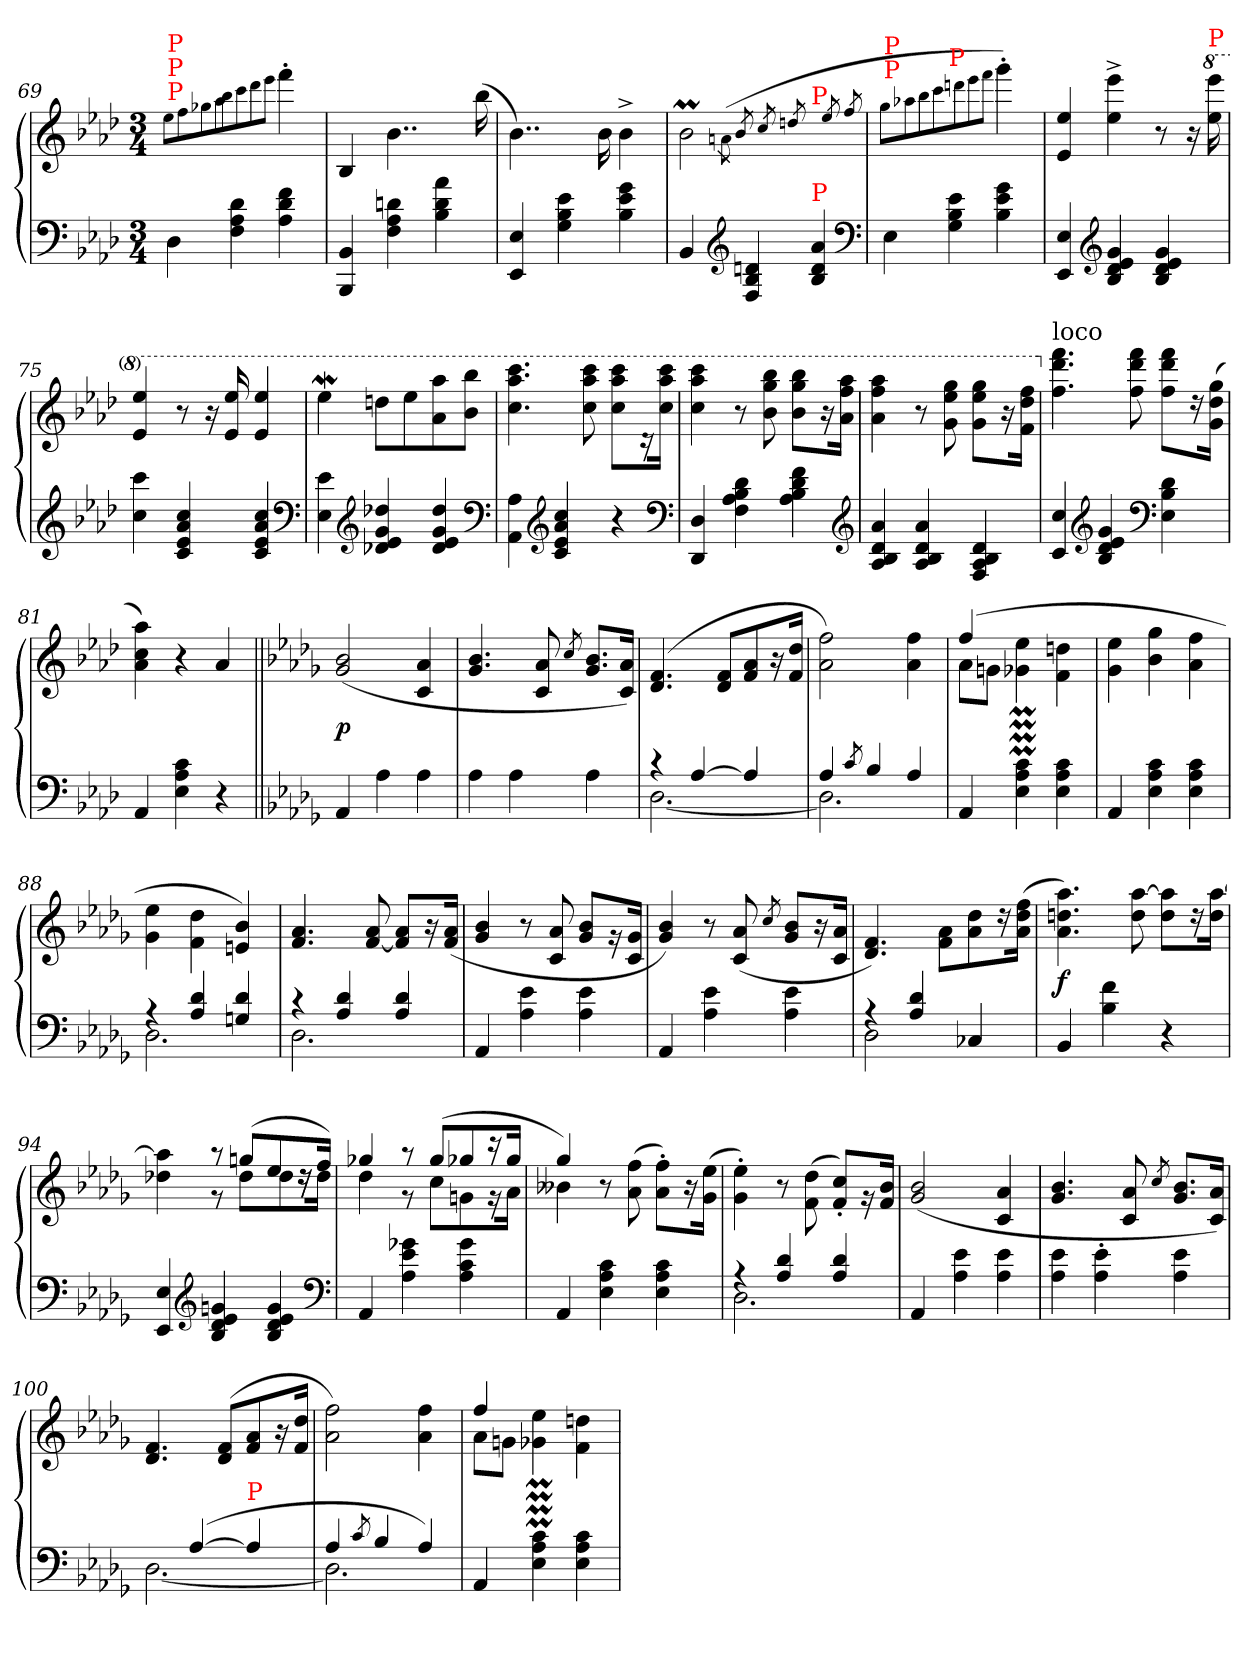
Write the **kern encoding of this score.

**kern	**kern	**dynam
*part1	*part1	*part1
*staff2	*staff1	*staff1/2
*clefF4	*clefG2	*
*k[b-e-a-d-]	*k[b-e-a-d-]	*
*A-:	*A-:	*
*M3/4	*M3/4	*
=69	=69	=69
!	!LO:TX:a:color=red:t=P	!
!	!LO:TX:a:color=red:t=P	!
!	!LO:TX:a:color=red:t=P	!
4D-	4ryy	.
.	8qee-\L	.
.	8qff	.
.	8qgg-X	.
.	8qaa-	.
4d- 4A- 4F	4ryy	.
.	8qbb-	.
.	8qccc	.
.	8qddd-	.
.	8qeee-J	.
4f 4d- 4A-	4fff'>	.
=70	=70	=70
4BB- 4BBB-	4B-	.
4dn 4A- 4F	4..b-	.
4a- 4d 4B-	.	.
.	(>16bb-	.
=71	=71	=71
4E- 4EE-	4..b-)	.
4e- 4B- 4G	.	.
.	16b-	.
4g 4e- 4B-	4b-^>	.
=72	=72	=72
4BB-	2b-M	.
*clefG2	*	*
4dn 4B- 4F	.	.
.	(>8qan\L	.
.	8qb-	.
.	8qcc	.
.	8qddn	.
!	!LO:TX:a:color=red:t=P	!
!LO:TX:a:color=red:t=P	!	!
4a- 4d 4B-	4ryy	.
*clefF4	*	*
.	8qee-	.
.	8qffJ	.
=73	=73	=73
!	!LO:TX:a:color=red:t=P	!
!	!LO:TX:a:color=red:t=P	!
4E-	4ryy	.
.	8qgg\L	.
.	8qaa-X	.
.	8qbb-	.
.	8qccc	.
!	!LO:TX:a:color=red:t=P	!
4e- 4B- 4G	4ryy	.
.	8qdddn	.
.	8qeee-	.
.	8qfffJ	.
4g 4e- 4B-	4ggg'>)	.
=74	=74	=74
4E- 4EE-	4ee-/ 4e-/	.
*clefG2	*	*
4g 4e- 4d- 4B-	4eee-^< 4ee-^<	.
4g 4e- 4d- 4B-	8r	.
.	16r	.
*	*8va	*
!	!LO:TX:a:color=red:t=P	!
.	16eeee- 16eee-	.
=75	=75	=75
4ccc 4cc	4eee-/ 4ee-/	.
4cc 4a- 4e- 4c	8r	.
.	16r	.
.	16eee-/ 16ee-/	.
4cc 4a- 4e- 4c	4eee-/ 4ee-/	.
*clefF4	*	*
=76	=76	=76
4e- 4E-	4eee-W	.
*clefG2	*	*
4dd-X 4g 4e- 4d-X	8dddnL	.
.	8eee-	.
4dd- 4g 4e- 4d-	8aaa- 8aa-	.
.	8bbb- 8bb-J	.
*clefF4	*	*
=77	=77	=77
4A- 4AA-	4.cccc 4.aaa- 4.ccc	.
*clefG2	*	*
4cc 4a- 4e- 4c	.	.
.	8cccc 8aaa- 8ccc	.
4r	8cccc 8aaa- 8cccL	.
.	16rcc	.
.	16cccc 16aaa- 16cccJk	.
*clefF4	*	*
=78	=78	=78
4D- 4DD-	4cccc 4aaa- 4ccc	.
4d- 4B- 4A- 4F	8r	.
.	8bbb- 8ggg 8bb-	.
4f 4d- 4B- 4A-	8bbb- 8ggg 8bb-L	.
.	16r	.
.	16aaa- 16fff 16aa-Jk	.
*clefG2	*	*
=79	=79	=79
4a- 4d- 4B- 4A-	4aaa- 4fff 4aa-	.
4a- 4d- 4B- 4A-	8r	.
.	8ggg 8eee- 8gg	.
4d- 4B- 4A- 4F	8ggg 8eee- 8ggL	.
.	16r	.
.	16fff 16ddd- 16ffJk	.
=80	=80	=80
*	*X8va	*
!	!LO:TX:a:t=loco	!
4cc 4c	4.fff 4.ddd- 4.ff	.
*clefG2	*	*
4g 4e- 4d- 4B-	.	.
.	8fff 8ddd- 8ff	.
*clefF4	*	*
4d- 4B- 4E-	8fff 8ddd- 8ffL	.
.	16rdd	.
.	(>16gg 16dd- 16gJk	.
=81	=81	=81
4AA-	4aa- 4cc 4a-)	.
4c 4A- 4E-	4r	.
4r	4a-/	.
=82||	=82||	=82||
*k[b-e-a-d-g-]	*k[b-e-a-d-g-]	*
4AA-	(<2b- 2g-	p
4A-	.	.
4A-	4a- 4c	.
=83	=83	=83
4A-	4.b- 4.g-	.
4A-	.	.
.	8a- 8c	.
.	8qcc/	.
4A-	8.b- 8.g-L	.
.	16a- 16cJk)	.
=84	=84	=84
*^	*	*
4rc	[2.D-	(<4.f 4.d-	.
[4A-	.	.	.
.	.	8f 8d-L	.
4A-]	.	8a- 8f	.
.	.	16r	.
.	.	16dd- 16fJk	.
=85	=85	=85	=85
4A-	2.D-]	2ff 2a-)	.
8qc/	.	.	.
4B-	.	.	.
(>4A-	.	4ff 4a-	.
*v	*v	*	*
=86	=86	=86
*	*^	*
4AA-	(>4ff	8a-L	.
.	.	8gnJ	.
4c 4A- 4E-	2ryy	4ee-M 4g-XM	.
4c 4A- 4E-	.	4ddn\ 4f\	.
*	*v	*v	*
=87	=87	=87
4AA-	4ee- 4g-	.
4c 4A- 4E-	4gg- 4b-	.
4c 4A- 4E-	4ff 4a-	.
=88	=88	=88
*^	*	*
4rA	2.D-	4ee- 4g-	.
4d- 4A-	.	4dd-\ 4f\	.
4d- 4Gn	.	4b-/ 4en/)	.
=89	=89	=89	=89
4rc	2.D-	4.a- 4.f	.
4d- 4A-	.	.	.
.	.	8a- [8f	.
4d- 4A-	.	8a- 8f]L	.
.	.	16r	.
.	.	(<16a- 16fJk	.
*v	*v	*	*
=90	=90	=90
4AA-	4b- 4g-	.
4e- 4A-	8r	.
.	8a- 8c	.
4e- 4A-	8b- 8g-L	.
.	16rg	.
.	16g- 16cJk	.
=91	=91	=91
4AA-	4b- 4g-)	.
4e- 4A-	8r	.
.	(<8a- 8c	.
.	8qcc/	.
4e- 4A-	8b- 8g-L	.
.	16r	.
.	16a- 16cJk	.
=92	=92	=92
*^	*	*
4rA	2D-	4.f 4.d-)	.
4d- 4A-	.	.	.
.	.	8a- 8fL	.
4C-X	4ryy	8dd- 8a-	.
.	.	16rdd	.
.	.	(>16ff 16dd- 16a-Jk	.
*v	*v	*	*
=93	=93	=93
4BB-/	4.aa- 4.ddn 4.a-)	f
4f 4B-	.	.
.	[8aa- 8dd	.
4r	8aa-] 8ddL	.
.	16rdd	.
.	[16aa- 16ddJk	.
=94	=94	=94
*	*^	*
4E- 4EE-	4ryy	4aa-] 4dd-X	.
*clefG2	*	*	*
4gn 4e- 4d- 4B-	8r	8r	.
.	(>8ggnL	8dd-L	.
4g 4e- 4d- 4B-	8ee-	8dd-	.
.	16rdd	16rdd	.
.	16ffJk)	16dd-Jk	.
*clefF4	*	*	*
=95	=95	=95	=95
4AA-	4gg-X	4dd-	.
4g-X 4e- 4A-	8r	8r	.
.	(>8gg-L	8ccL	.
4g- 4c 4A-	8gg-X	8gn	.
.	16r	16r	.
.	16gg-Jk	16a-Jk	.
=96	=96	=96	=96
4AA-	4gg-)	4b--X	.
4c 4A- 4E-	2ryy	8r	.
.	.	(>8ff 8a-	.
4c 4A- 4E-	.	8ff'> 8a-'>L)	.
.	.	16r	.
.	.	(>16ee- 16g-Jk	.
*	*v	*v	*
=97	=97	=97
*^	*	*
4rA	2.D-	4ee-'> 4g-'>)	.
4d- 4A-	.	8r	.
.	.	(>8dd-\ 8f\	.
4d- 4A-	.	8cc'</ 8f'</L)	.
.	.	16rg	.
.	.	16b- 16fJk	.
*v	*v	*	*
=98	=98	=98
4AA-	(<2b- 2g-	.
4e- 4A-	.	.
4e- 4A-	4a- 4c	.
=99	=99	=99
4e- 4A-	4.b- 4.g-	.
4e-' 4A-'	.	.
.	8a- 8c	.
.	8qcc/	.
4e- 4A-	8.b- 8.g-L	.
.	16a- 16cJk)	.
=100	=100	=100
*^	*	*
4ryy	[2.D-	4.f 4.d-	.
(>[4A-	.	.	.
.	.	(>8f 8d-L	.
!LO:TX:a:color=red:t=P	!	!	!
4A-]	.	8a- 8f	.
.	.	16r	.
.	.	16dd- 16fJk	.
=101	=101	=101	=101
4A-	2.D-]	2ff 2a-)	.
8qc/	.	.	.
4B-	.	.	.
4A-)	.	4ff 4a-	.
*v	*v	*	*
=102	=102	=102
*	*^	*
4AA-	4ff	8a-L	.
.	.	8gnJ	.
4c 4A- 4E-	2ryy	4ee-M 4g-XM	.
4c 4A- 4E-	.	4ddn\ 4f\	.
*	*v	*v	*
=	=	=
*-	*-	*-
